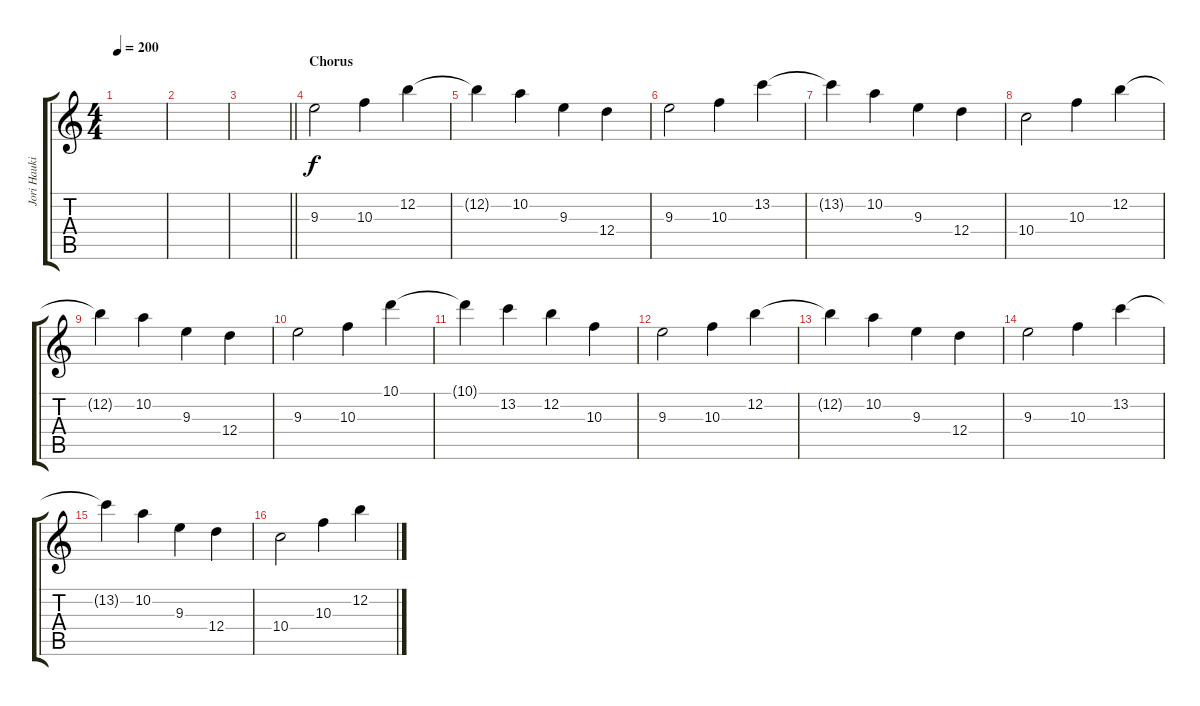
\track ("Jori Haukio (lead guitar)" "Jori Hauki") {instrument distortionguitar}
\staff {score tabs}
\tuning (E4 B3 G3 D3 A2 E2) {hide}
\ts (4 4)
\tempo 200
\clef g2
\ks c
|
|
\barLineRight lightlight
|
\section ("" "Chorus")
\ks aminor
9.3.2 10.3.4 12.2.4 |
12.2{t}.4 10.2.4 9.3.4 12.4.4 |
9.3.2 10.3.4 13.2.4 |
13.2{t}.4 10.2.4 9.3.4 12.4.4 |
10.4.2 10.3.4 12.2.4 |
12.2{t}.4 10.2.4 9.3.4 12.4.4 |
9.3.2 10.3.4 10.1.4 |
10.1{t}.4 13.2.4 12.2.4 10.3.4 |
9.3.2 10.3.4 12.2.4 |
12.2{t}.4 10.2.4 9.3.4 12.4.4 |
9.3.2 10.3.4 13.2.4 |
13.2{t}.4 10.2.4 9.3.4 12.4.4 |
10.4.2 10.3.4 12.2.4
